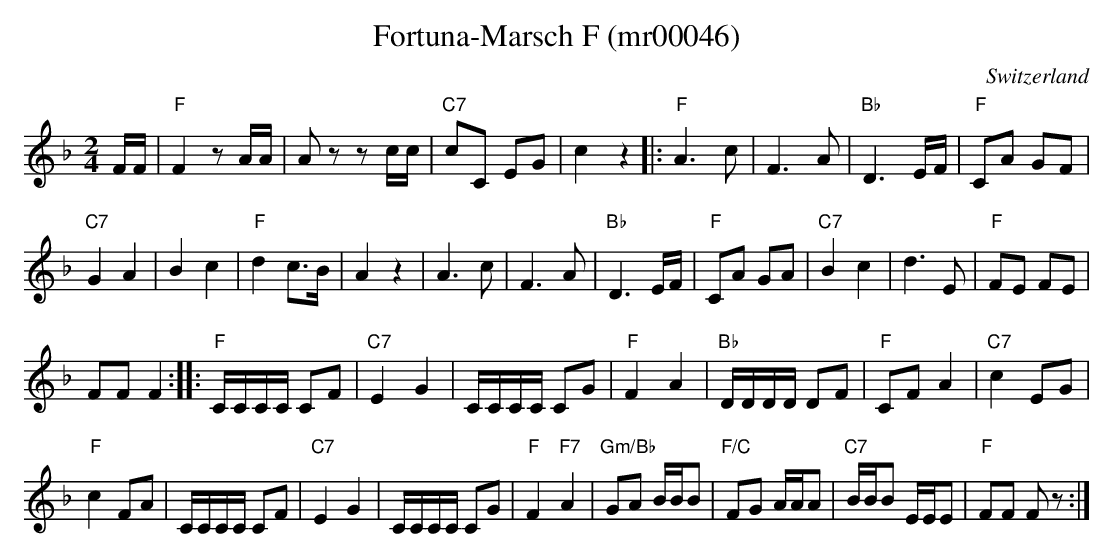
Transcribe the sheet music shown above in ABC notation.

X:1
T:Fortuna-Marsch F (mr00046)
M:2/4
L:1/8
O:Switzerland
K:F major
F/2F/2 | "F"F2zA/2A/2 | A zzc/2c/2 | "C7"cC EG | c2z2 |: "F"A3c | F3A | "Bb"D3 E/2F/2 | \
"F"CA GF |
"C7"G2A2 | B2c2 | "F"d2 c>B | A2z2 | A3c | F3A | "Bb"D3 E/2F/2 | \
"F"CA GA | "C7"B2c2 | d3E | "F"FE FE |
FF F2 :: "F"C/2C/2C/2C/2 CF | "C7"E2G2 | \
C/2C/2C/2C/2 CG | "F"F2A2 | "Bb"D/2D/2D/2D/2 DF | "F"CF A2 | "C7"c2 EG |
"F"c2 FA | C/2C/2C/2C/2 CF | "C7"E2G2 | \
C/2C/2C/2C/2 CG | "F"F2"F7"A2 | "Gm/Bb"GA B/2B/2B | "F/C"FG A/2A/2A | "C7"B/2B/2B E/2E/2E | "F"FF Fz :|
